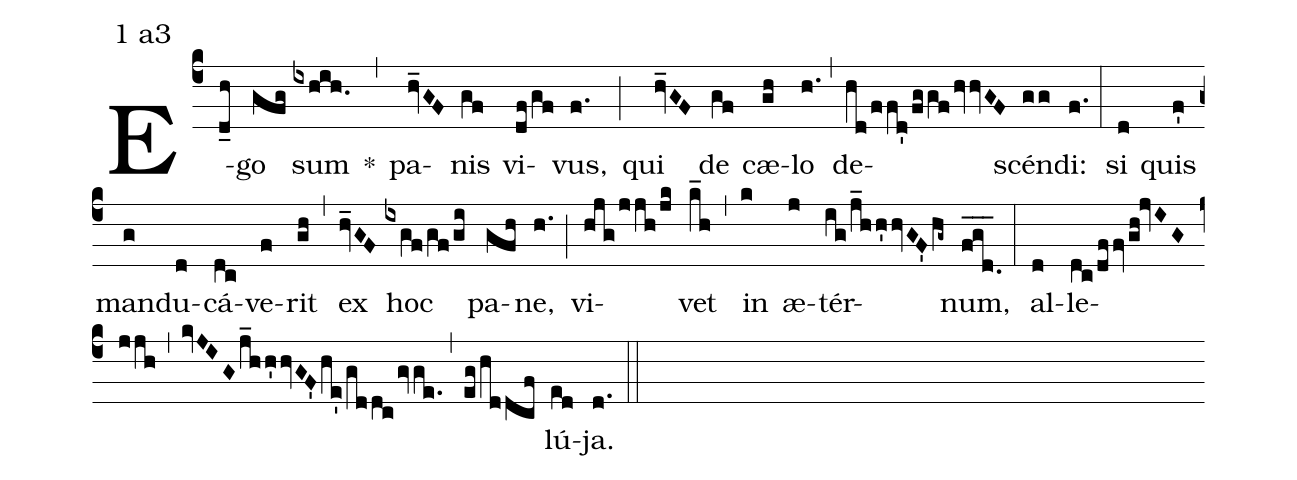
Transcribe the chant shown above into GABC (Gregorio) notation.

mode:1 a3;
%%
(c4) E(d_h)go(gfg) sum(ixhih.) *(,) pa(hv_GF)nis(gf) vi(df/gf)vus,(f.) (;) qui(hv_GF) de(gf) cæ(gh)lo(h.) (,) de(hd/ffd'/fggf/hvvGF)scén(gg)di:(f.) (:) si(d) quis(f') man(g)du(d)cá(dc)ve(f)rit(gh) (,) ex(hv_GF) hoc(ixgf/gf/gi) pa(gfh)ne,(h.) (;) vi(hjg/jjh/jk)vet(k_h) (,) in(k) æ(j)tér(ig/j_hh'hvGF'hg~)num,(fgd.___) (:) al(d)le(dc/dffv/gh!jvIG/jjh,kvJIG/j_hh'hvGF'/he'/gddc/gvge.,eg/hddcf)lú(ed)ja.(d.) (::)
